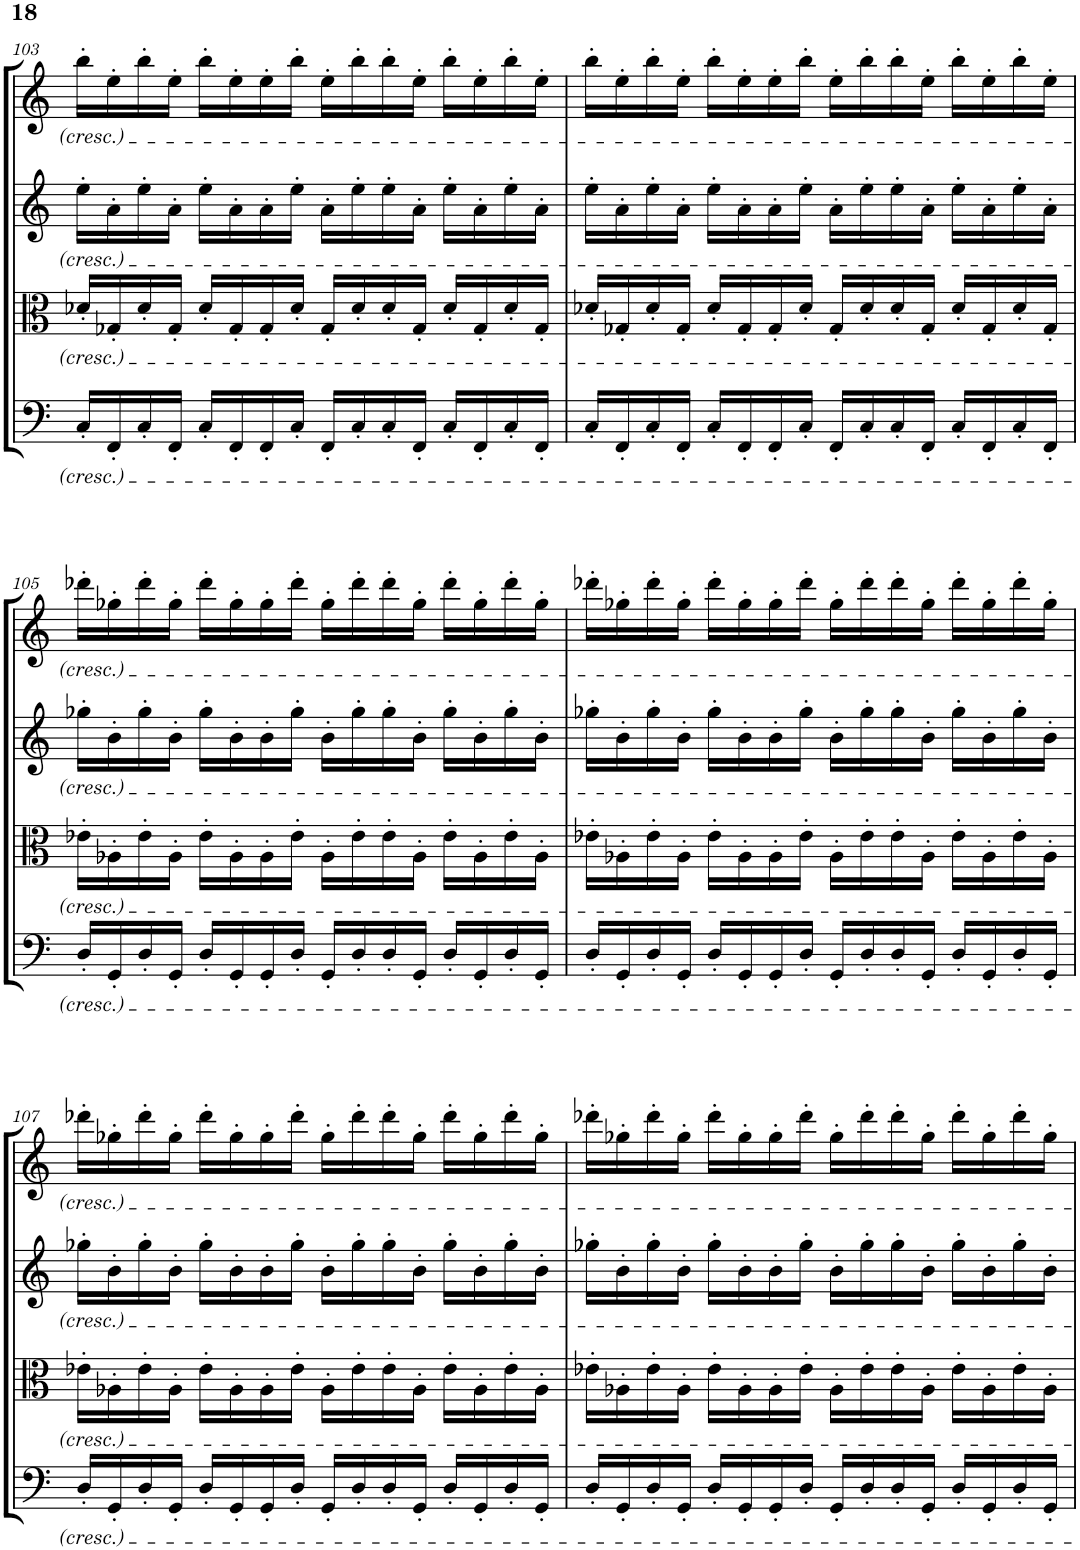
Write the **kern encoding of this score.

**kern	**kern	**kern	**kern
*part4	*part3	*part2	*part1
*staff4	*staff3	*staff2	*staff1
*I"Violoncello	*I"Viola	*I"Violin II	*I"Violin I
*I'Vc	*I'Vla	*I'Vln	*I'Vln
!!LO:PB:g=z
*clefF4	*clefC3	*clefG2	*clefG2
*k[]	*k[]	*k[]	*k[]
*M4/4	*M4/4	*M4/4	*M4/4
=103	=103	=103	=103
16C'/LL	16d-X'/LL	16ee'\LL	16bb'\LL
16FF'/	16G-X'/	16a'\	16ee'\
16C'/	16d-'/	16ee'\	16bb'\
16FF'/JJ	16G-'/JJ	16a'\JJ	16ee'\JJ
16C'/LL	16d-'/LL	16ee'\LL	16bb'\LL
16FF'/	16G-'/	16a'\	16ee'\
16FF'/	16G-'/	16a'\	16ee'\
16C'/JJ	16d-'/JJ	16ee'\JJ	16bb'\JJ
16FF'/LL	16G-'/LL	16a'\LL	16ee'\LL
16C'/	16d-'/	16ee'\	16bb'\
16C'/	16d-'/	16ee'\	16bb'\
16FF'/JJ	16G-'/JJ	16a'\JJ	16ee'\JJ
16C'/LL	16d-'/LL	16ee'\LL	16bb'\LL
16FF'/	16G-'/	16a'\	16ee'\
16C'/	16d-'/	16ee'\	16bb'\
16FF'/JJ	16G-'/JJ	16a'\JJ	16ee'\JJ
=104	=104	=104	=104
16C'/LL	16d-X'/LL	16ee'\LL	16bb'\LL
16FF'/	16G-X'/	16a'\	16ee'\
16C'/	16d-'/	16ee'\	16bb'\
16FF'/JJ	16G-'/JJ	16a'\JJ	16ee'\JJ
16C'/LL	16d-'/LL	16ee'\LL	16bb'\LL
16FF'/	16G-'/	16a'\	16ee'\
16FF'/	16G-'/	16a'\	16ee'\
16C'/JJ	16d-'/JJ	16ee'\JJ	16bb'\JJ
16FF'/LL	16G-'/LL	16a'\LL	16ee'\LL
16C'/	16d-'/	16ee'\	16bb'\
16C'/	16d-'/	16ee'\	16bb'\
16FF'/JJ	16G-'/JJ	16a'\JJ	16ee'\JJ
16C'/LL	16d-'/LL	16ee'\LL	16bb'\LL
16FF'/	16G-'/	16a'\	16ee'\
16C'/	16d-'/	16ee'\	16bb'\
16FF'/JJ	16G-'/JJ	16a'\JJ	16ee'\JJ
!!LO:LB:g=z
=105	=105	=105	=105
16D'/LL	16e-X'\LL	16gg-X'\LL	16ddd-X'\LL
16GG'/	16A-X'\	16b'\	16gg-X'\
16D'/	16e-'\	16gg-'\	16ddd-'\
16GG'/JJ	16A-'\JJ	16b'\JJ	16gg-'\JJ
16D'/LL	16e-'\LL	16gg-'\LL	16ddd-'\LL
16GG'/	16A-'\	16b'\	16gg-'\
16GG'/	16A-'\	16b'\	16gg-'\
16D'/JJ	16e-'\JJ	16gg-'\JJ	16ddd-'\JJ
16GG'/LL	16A-'\LL	16b'\LL	16gg-'\LL
16D'/	16e-'\	16gg-'\	16ddd-'\
16D'/	16e-'\	16gg-'\	16ddd-'\
16GG'/JJ	16A-'\JJ	16b'\JJ	16gg-'\JJ
16D'/LL	16e-'\LL	16gg-'\LL	16ddd-'\LL
16GG'/	16A-'\	16b'\	16gg-'\
16D'/	16e-'\	16gg-'\	16ddd-'\
16GG'/JJ	16A-'\JJ	16b'\JJ	16gg-'\JJ
=106	=106	=106	=106
16D'/LL	16e-X'\LL	16gg-X'\LL	16ddd-X'\LL
16GG'/	16A-X'\	16b'\	16gg-X'\
16D'/	16e-'\	16gg-'\	16ddd-'\
16GG'/JJ	16A-'\JJ	16b'\JJ	16gg-'\JJ
16D'/LL	16e-'\LL	16gg-'\LL	16ddd-'\LL
16GG'/	16A-'\	16b'\	16gg-'\
16GG'/	16A-'\	16b'\	16gg-'\
16D'/JJ	16e-'\JJ	16gg-'\JJ	16ddd-'\JJ
16GG'/LL	16A-'\LL	16b'\LL	16gg-'\LL
16D'/	16e-'\	16gg-'\	16ddd-'\
16D'/	16e-'\	16gg-'\	16ddd-'\
16GG'/JJ	16A-'\JJ	16b'\JJ	16gg-'\JJ
16D'/LL	16e-'\LL	16gg-'\LL	16ddd-'\LL
16GG'/	16A-'\	16b'\	16gg-'\
16D'/	16e-'\	16gg-'\	16ddd-'\
16GG'/JJ	16A-'\JJ	16b'\JJ	16gg-'\JJ
!!LO:LB:g=z
=107	=107	=107	=107
16D'/LL	16e-X'\LL	16gg-X'\LL	16ddd-X'\LL
16GG'/	16A-X'\	16b'\	16gg-X'\
16D'/	16e-'\	16gg-'\	16ddd-'\
16GG'/JJ	16A-'\JJ	16b'\JJ	16gg-'\JJ
16D'/LL	16e-'\LL	16gg-'\LL	16ddd-'\LL
16GG'/	16A-'\	16b'\	16gg-'\
16GG'/	16A-'\	16b'\	16gg-'\
16D'/JJ	16e-'\JJ	16gg-'\JJ	16ddd-'\JJ
16GG'/LL	16A-'\LL	16b'\LL	16gg-'\LL
16D'/	16e-'\	16gg-'\	16ddd-'\
16D'/	16e-'\	16gg-'\	16ddd-'\
16GG'/JJ	16A-'\JJ	16b'\JJ	16gg-'\JJ
16D'/LL	16e-'\LL	16gg-'\LL	16ddd-'\LL
16GG'/	16A-'\	16b'\	16gg-'\
16D'/	16e-'\	16gg-'\	16ddd-'\
16GG'/JJ	16A-'\JJ	16b'\JJ	16gg-'\JJ
=108	=108	=108	=108
16D'/LL	16e-X'\LL	16gg-X'\LL	16ddd-X'\LL
16GG'/	16A-X'\	16b'\	16gg-X'\
16D'/	16e-'\	16gg-'\	16ddd-'\
16GG'/JJ	16A-'\JJ	16b'\JJ	16gg-'\JJ
16D'/LL	16e-'\LL	16gg-'\LL	16ddd-'\LL
16GG'/	16A-'\	16b'\	16gg-'\
16GG'/	16A-'\	16b'\	16gg-'\
16D'/JJ	16e-'\JJ	16gg-'\JJ	16ddd-'\JJ
16GG'/LL	16A-'\LL	16b'\LL	16gg-'\LL
16D'/	16e-'\	16gg-'\	16ddd-'\
16D'/	16e-'\	16gg-'\	16ddd-'\
16GG'/JJ	16A-'\JJ	16b'\JJ	16gg-'\JJ
16D'/LL	16e-'\LL	16gg-'\LL	16ddd-'\LL
16GG'/	16A-'\	16b'\	16gg-'\
16D'/	16e-'\	16gg-'\	16ddd-'\
16GG'/JJ	16A-'\JJ	16b'\JJ	16gg-'\JJ
=	=	=	=
*-	*-	*-	*-
